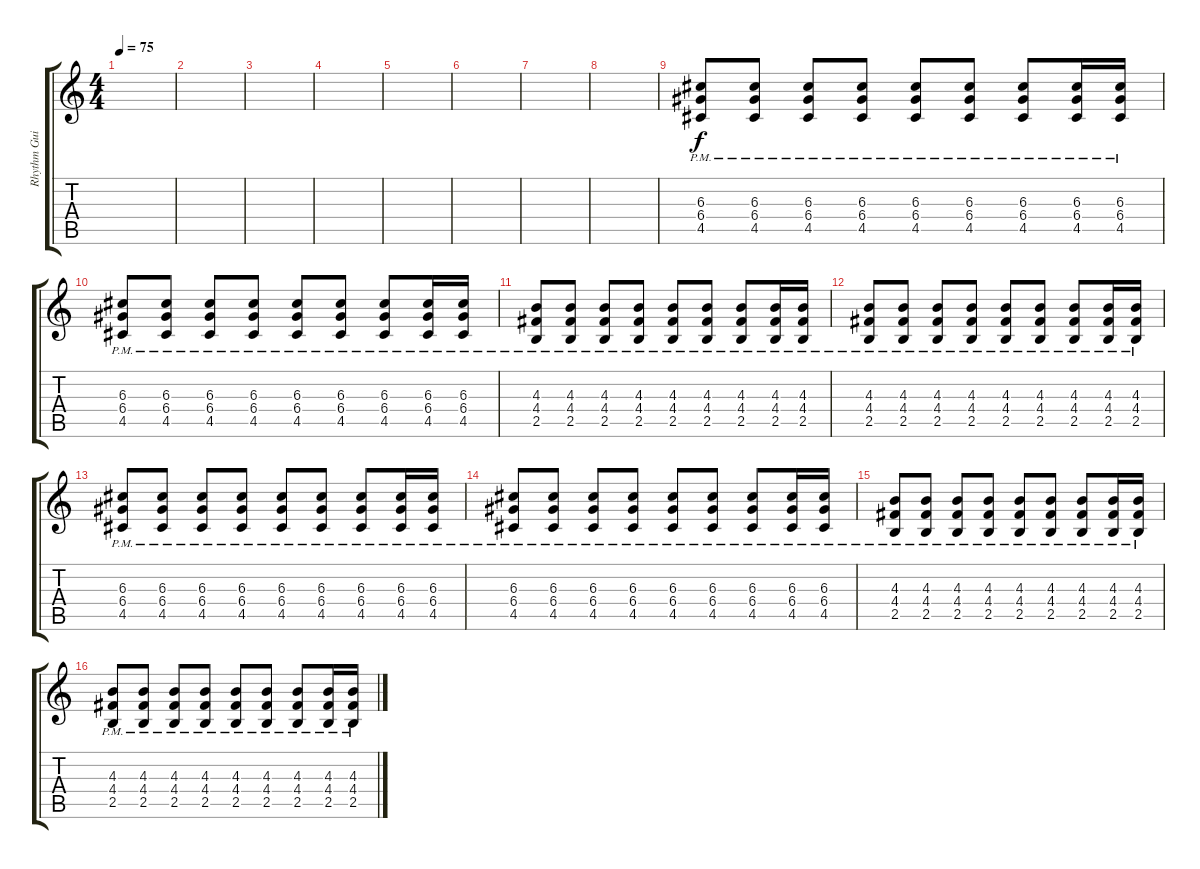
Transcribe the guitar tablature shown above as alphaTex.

\track ("Rhythm Guitar" "Rhythm Gui") {instrument distortionguitar}
\staff {score tabs}
\tuning (E4 B3 G3 D3 A2 D2) {hide}
\ts (4 4)
\tempo 75
\clef g2
\ks c
|
|
|
|
|
|
|
|
(6.3{pm} 6.4{pm} 4.5{pm}).8 (6.3{pm} 6.4{pm} 4.5{pm}).8 (6.3{pm} 6.4{pm} 4.5{pm}).8 (6.3{pm} 6.4{pm} 4.5{pm}).8 (6.3{pm} 6.4{pm} 4.5{pm}).8 (6.3{pm} 6.4{pm} 4.5{pm}).8 (6.3{pm} 6.4{pm} 4.5{pm}).8 (6.3{pm} 6.4{pm} 4.5{pm}).16 (6.3{pm} 6.4{pm} 4.5{pm}).16 |
(6.3{pm} 6.4{pm} 4.5{pm}).8 (6.3{pm} 6.4{pm} 4.5{pm}).8 (6.3{pm} 6.4{pm} 4.5{pm}).8 (6.3{pm} 6.4{pm} 4.5{pm}).8 (6.3{pm} 6.4{pm} 4.5{pm}).8 (6.3{pm} 6.4{pm} 4.5{pm}).8 (6.3{pm} 6.4{pm} 4.5{pm}).8 (6.3{pm} 6.4{pm} 4.5{pm}).16 (6.3{pm} 6.4{pm} 4.5{pm}).16 |
(4.3{pm} 4.4{pm} 2.5{pm}).8 (4.3{pm} 4.4{pm} 2.5{pm}).8 (4.3{pm} 4.4{pm} 2.5{pm}).8 (4.3{pm} 4.4{pm} 2.5{pm}).8 (4.3{pm} 4.4{pm} 2.5{pm}).8 (4.3{pm} 4.4{pm} 2.5{pm}).8 (4.3{pm} 4.4{pm} 2.5{pm}).8 (4.3{pm} 4.4{pm} 2.5{pm}).16 (4.3{pm} 4.4{pm} 2.5{pm}).16 |
(4.3{pm} 4.4{pm} 2.5{pm}).8 (4.3{pm} 4.4{pm} 2.5{pm}).8 (4.3{pm} 4.4{pm} 2.5{pm}).8 (4.3{pm} 4.4{pm} 2.5{pm}).8 (4.3{pm} 4.4{pm} 2.5{pm}).8 (4.3{pm} 4.4{pm} 2.5{pm}).8 (4.3{pm} 4.4{pm} 2.5{pm}).8 (4.3{pm} 4.4{pm} 2.5{pm}).16 (4.3{pm} 4.4{pm} 2.5{pm}).16 |
(6.3{pm} 6.4{pm} 4.5{pm}).8 (6.3{pm} 6.4{pm} 4.5{pm}).8 (6.3{pm} 6.4{pm} 4.5{pm}).8 (6.3{pm} 6.4{pm} 4.5{pm}).8 (6.3{pm} 6.4{pm} 4.5{pm}).8 (6.3{pm} 6.4{pm} 4.5{pm}).8 (6.3{pm} 6.4{pm} 4.5{pm}).8 (6.3{pm} 6.4{pm} 4.5{pm}).16 (6.3{pm} 6.4{pm} 4.5{pm}).16 |
(6.3{pm} 6.4{pm} 4.5{pm}).8 (6.3{pm} 6.4{pm} 4.5{pm}).8 (6.3{pm} 6.4{pm} 4.5{pm}).8 (6.3{pm} 6.4{pm} 4.5{pm}).8 (6.3{pm} 6.4{pm} 4.5{pm}).8 (6.3{pm} 6.4{pm} 4.5{pm}).8 (6.3{pm} 6.4{pm} 4.5{pm}).8 (6.3{pm} 6.4{pm} 4.5{pm}).16 (6.3{pm} 6.4{pm} 4.5{pm}).16 |
(4.3{pm} 4.4{pm} 2.5{pm}).8 (4.3{pm} 4.4{pm} 2.5{pm}).8 (4.3{pm} 4.4{pm} 2.5{pm}).8 (4.3{pm} 4.4{pm} 2.5{pm}).8 (4.3{pm} 4.4{pm} 2.5{pm}).8 (4.3{pm} 4.4{pm} 2.5{pm}).8 (4.3{pm} 4.4{pm} 2.5{pm}).8 (4.3{pm} 4.4{pm} 2.5{pm}).16 (4.3{pm} 4.4{pm} 2.5{pm}).16 |
(4.3{pm} 4.4{pm} 2.5{pm}).8 (4.3{pm} 4.4{pm} 2.5{pm}).8 (4.3{pm} 4.4{pm} 2.5{pm}).8 (4.3{pm} 4.4{pm} 2.5{pm}).8 (4.3{pm} 4.4{pm} 2.5{pm}).8 (4.3{pm} 4.4{pm} 2.5{pm}).8 (4.3{pm} 4.4{pm} 2.5{pm}).8 (4.3{pm} 4.4{pm} 2.5{pm}).16 (4.3{pm} 4.4{pm} 2.5{pm}).16
